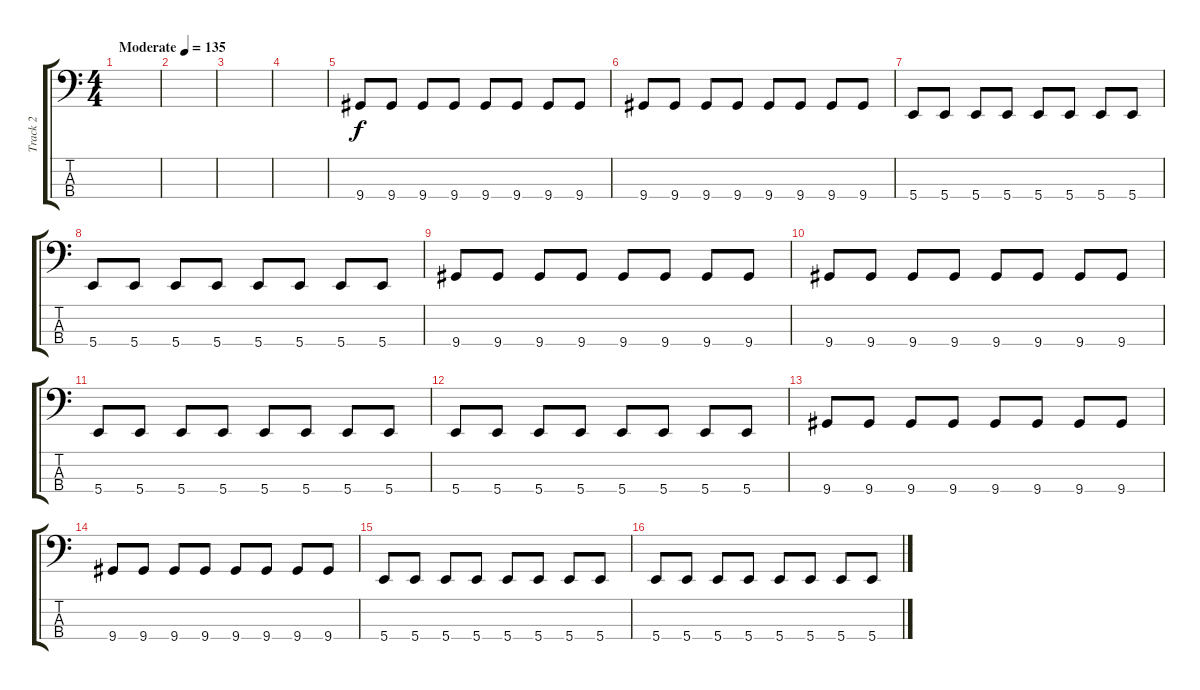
\track ("Track 2" "Track 2") {instrument electricbasspick}
\staff {score tabs}
\tuning (E2 B1 Gb1 B0) {hide}
\ts (4 4)
\tempo (135 "Moderate")
\clef f4
\ks c
|
|
|
|
9.4.8 9.4.8 9.4.8 9.4.8 9.4.8 9.4.8 9.4.8 9.4.8 |
9.4.8 9.4.8 9.4.8 9.4.8 9.4.8 9.4.8 9.4.8 9.4.8 |
5.4.8 5.4.8 5.4.8 5.4.8 5.4.8 5.4.8 5.4.8 5.4.8 |
5.4.8 5.4.8 5.4.8 5.4.8 5.4.8 5.4.8 5.4.8 5.4.8 |
9.4.8 9.4.8 9.4.8 9.4.8 9.4.8 9.4.8 9.4.8 9.4.8 |
9.4.8 9.4.8 9.4.8 9.4.8 9.4.8 9.4.8 9.4.8 9.4.8 |
5.4.8 5.4.8 5.4.8 5.4.8 5.4.8 5.4.8 5.4.8 5.4.8 |
5.4.8 5.4.8 5.4.8 5.4.8 5.4.8 5.4.8 5.4.8 5.4.8 |
9.4.8 9.4.8 9.4.8 9.4.8 9.4.8 9.4.8 9.4.8 9.4.8 |
9.4.8 9.4.8 9.4.8 9.4.8 9.4.8 9.4.8 9.4.8 9.4.8 |
5.4.8 5.4.8 5.4.8 5.4.8 5.4.8 5.4.8 5.4.8 5.4.8 |
5.4.8 5.4.8 5.4.8 5.4.8 5.4.8 5.4.8 5.4.8 5.4.8
